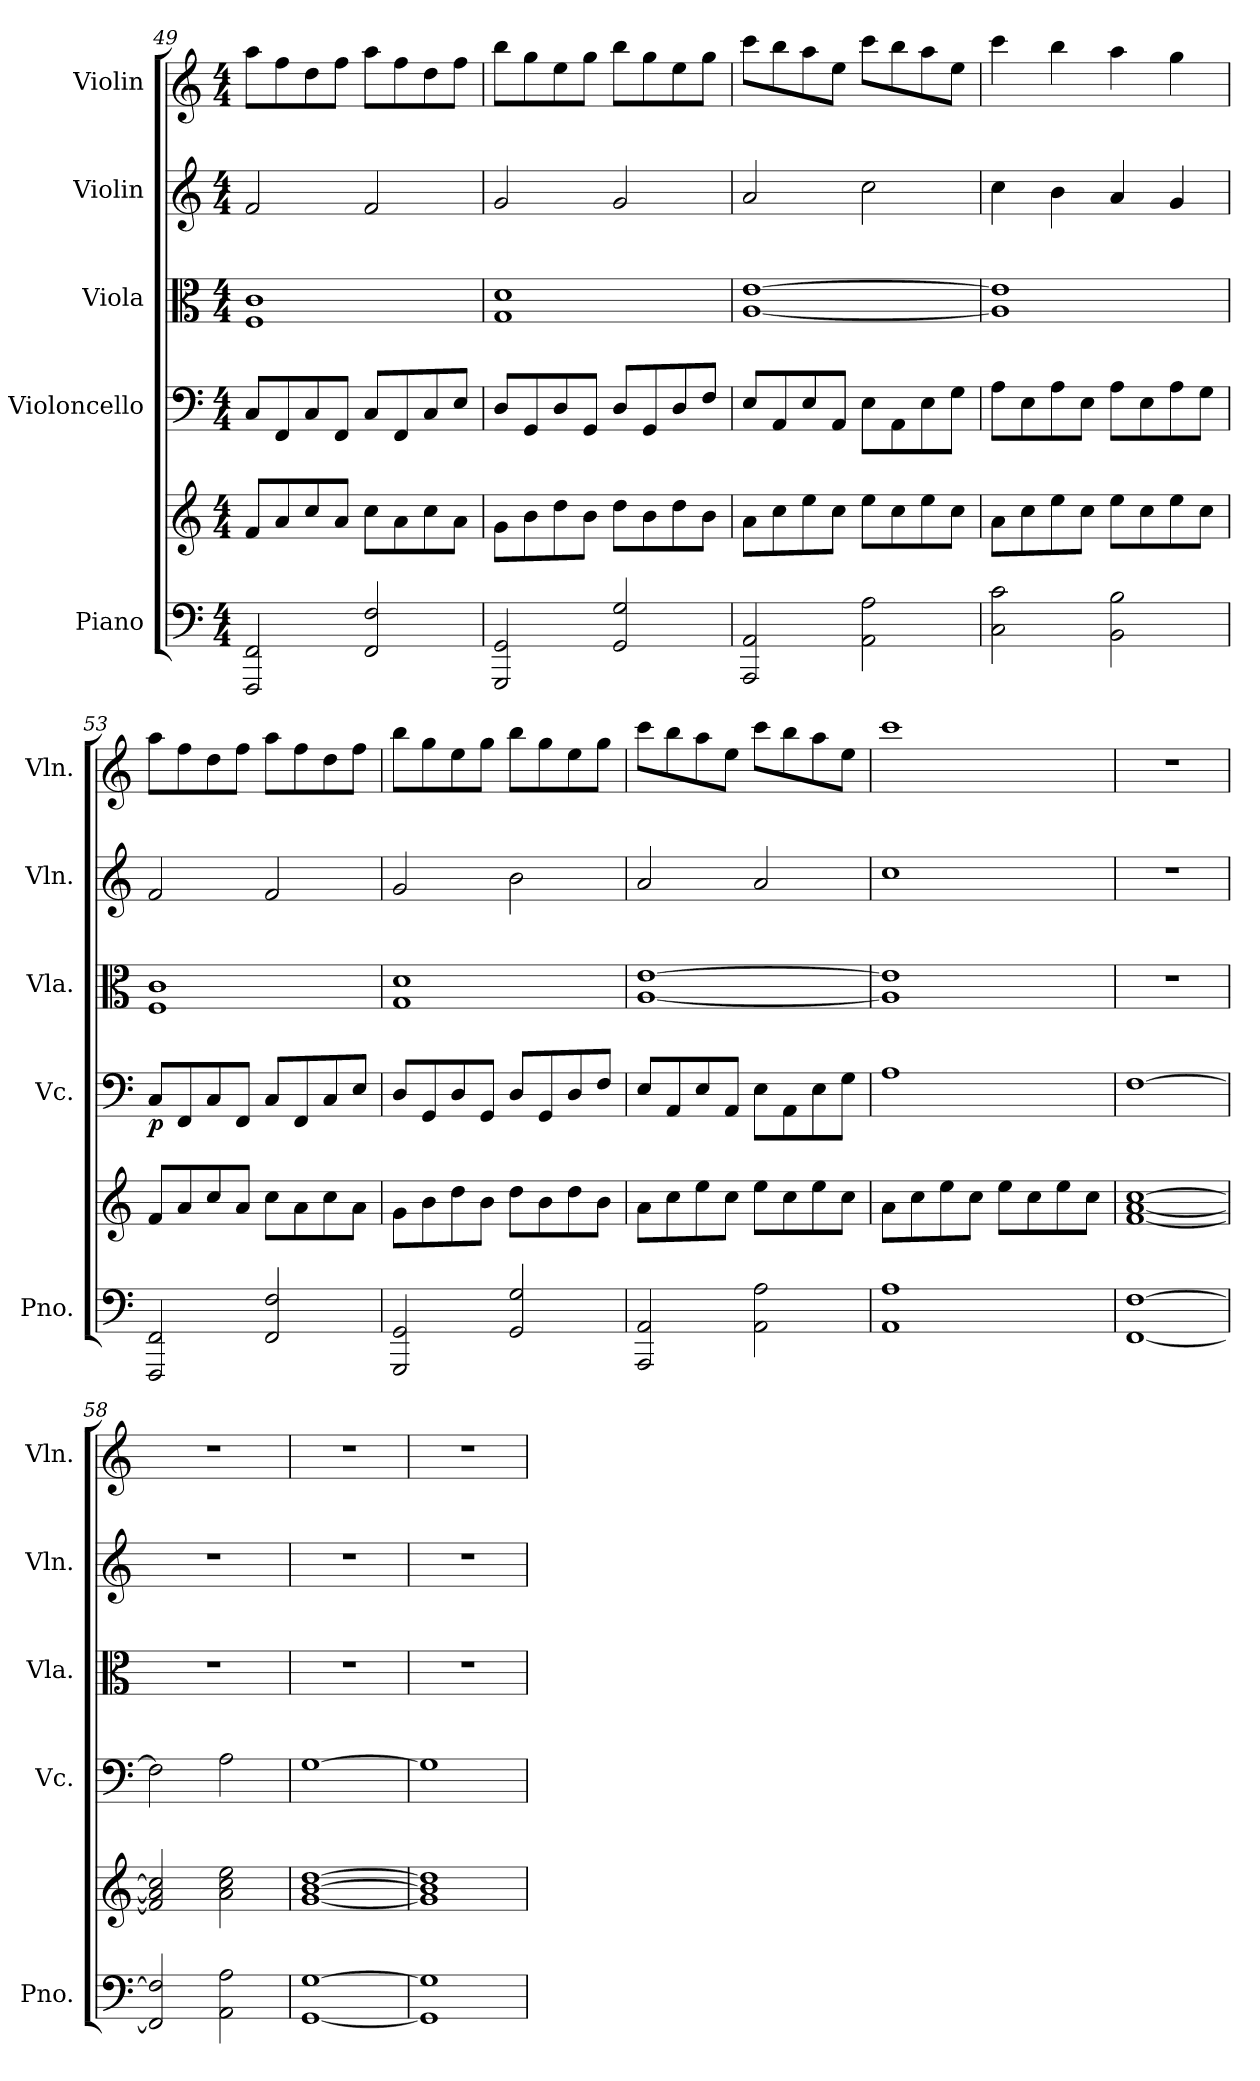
**kern	**kern	**kern	**dynam	**kern	**kern	**kern
*part5	*part5	*part4	*part4	*part3	*part2	*part1
*staff6	*staff5	*staff4	*staff4	*staff3	*staff2	*staff1
*I"Piano	*	*I"Violoncello	*	*I"Viola	*I"Violin	*I"Violin
*I'Pno.	*	*I'Vc.	*	*I'Vla.	*I'Vln.	*I'Vln.
*clefF4	*clefG2	*clefF4	*	*clefC3	*clefG2	*clefG2
*k[]	*k[]	*k[]	*	*k[]	*k[]	*k[]
*M4/4	*M4/4	*M4/4	*	*M4/4	*M4/4	*M4/4
=49	=49	=49	=49	=49	=49	=49
2FFF/ 2FF/	8f/L	8C/L	.	1F 1c	2f/	8aa\L
.	8a/	8FF/	.	.	.	8ff\
.	8cc/	8C/	.	.	.	8dd\
.	8a/J	8FF/J	.	.	.	8ff\J
2FF/ 2F/	8cc\L	8C/L	.	.	2f/	8aa\L
.	8a\	8FF/	.	.	.	8ff\
.	8cc\	8C/	.	.	.	8dd\
.	8a\J	8E/J	.	.	.	8ff\J
!!LO:LB:g=z
=50	=50	=50	=50	=50	=50	=50
2GGG/ 2GG/	8g\L	8D/L	.	1G 1d	2g/	8bb\L
.	8b\	8GG/	.	.	.	8gg\
.	8dd\	8D/	.	.	.	8ee\
.	8b\J	8GG/J	.	.	.	8gg\J
2GG/ 2G/	8dd\L	8D/L	.	.	2g/	8bb\L
.	8b\	8GG/	.	.	.	8gg\
.	8dd\	8D/	.	.	.	8ee\
.	8b\J	8F/J	.	.	.	8gg\J
=51	=51	=51	=51	=51	=51	=51
2AAA/ 2AA/	8a\L	8E/L	.	[1A [1e	2a/	8ccc\L
.	8cc\	8AA/	.	.	.	8bb\
.	8ee\	8E/	.	.	.	8aa\
.	8cc\J	8AA/J	.	.	.	8ee\J
2AA\ 2A\	8ee\L	8E\L	.	.	2cc\	8ccc\L
.	8cc\	8AA\	.	.	.	8bb\
.	8ee\	8E\	.	.	.	8aa\
.	8cc\J	8G\J	.	.	.	8ee\J
=52	=52	=52	=52	=52	=52	=52
2C\ 2c\	8a\L	8A\L	.	1A] 1e]	4cc\	4ccc\
.	8cc\	8E\	.	.	.	.
.	8ee\	8A\	.	.	4b\	4bb\
.	8cc\J	8E\J	.	.	.	.
2BB\ 2B\	8ee\L	8A\L	.	.	4a/	4aa\
.	8cc\	8E\	.	.	.	.
.	8ee\	8A\	.	.	4g/	4gg\
.	8cc\J	8G\J	.	.	.	.
=53	=53	=53	=53	=53	=53	=53
!	!	!	!LO:DY:b	!	!	!
2FFF/ 2FF/	8f/L	8C/L	p	1F 1c	2f/	8aa\L
.	8a/	8FF/	.	.	.	8ff\
.	8cc/	8C/	.	.	.	8dd\
.	8a/J	8FF/J	.	.	.	8ff\J
2FF/ 2F/	8cc\L	8C/L	.	.	2f/	8aa\L
.	8a\	8FF/	.	.	.	8ff\
.	8cc\	8C/	.	.	.	8dd\
.	8a\J	8E/J	.	.	.	8ff\J
!!LO:PB:g=z
=54	=54	=54	=54	=54	=54	=54
2GGG/ 2GG/	8g\L	8D/L	.	1G 1d	2g/	8bb\L
.	8b\	8GG/	.	.	.	8gg\
.	8dd\	8D/	.	.	.	8ee\
.	8b\J	8GG/J	.	.	.	8gg\J
2GG/ 2G/	8dd\L	8D/L	.	.	2b\	8bb\L
.	8b\	8GG/	.	.	.	8gg\
.	8dd\	8D/	.	.	.	8ee\
.	8b\J	8F/J	.	.	.	8gg\J
=55	=55	=55	=55	=55	=55	=55
2AAA/ 2AA/	8a\L	8E/L	.	[1A [1e	2a/	8ccc\L
.	8cc\	8AA/	.	.	.	8bb\
.	8ee\	8E/	.	.	.	8aa\
.	8cc\J	8AA/J	.	.	.	8ee\J
2AA\ 2A\	8ee\L	8E\L	.	.	2a/	8ccc\L
.	8cc\	8AA\	.	.	.	8bb\
.	8ee\	8E\	.	.	.	8aa\
.	8cc\J	8G\J	.	.	.	8ee\J
=56	=56	=56	=56	=56	=56	=56
1AA 1A	8a\L	1A	.	1A] 1e]	1cc	1ccc
.	8cc\	.	.	.	.	.
.	8ee\	.	.	.	.	.
.	8cc\J	.	.	.	.	.
.	8ee\L	.	.	.	.	.
.	8cc\	.	.	.	.	.
.	8ee\	.	.	.	.	.
.	8cc\J	.	.	.	.	.
=57	=57	=57	=57	=57	=57	=57
[1FF [1F	[1f [1a [1cc	[1F	.	1r	1r	1r
=58	=58	=58	=58	=58	=58	=58
2FF/] 2F/]	2f/] 2a/] 2cc/]	2F\]	.	1r	1r	1r
2AA\ 2A\	2a\ 2cc\ 2ee\	2A\	.	.	.	.
=59	=59	=59	=59	=59	=59	=59
[1GG [1G	[1g [1b [1dd	[1G	.	1r	1r	1r
=60	=60	=60	=60	=60	=60	=60
1GG] 1G]	1g] 1b] 1dd]	1G]	.	1r	1r	1r
=	=	=	=	=	=	=
*-	*-	*-	*-	*-	*-	*-
